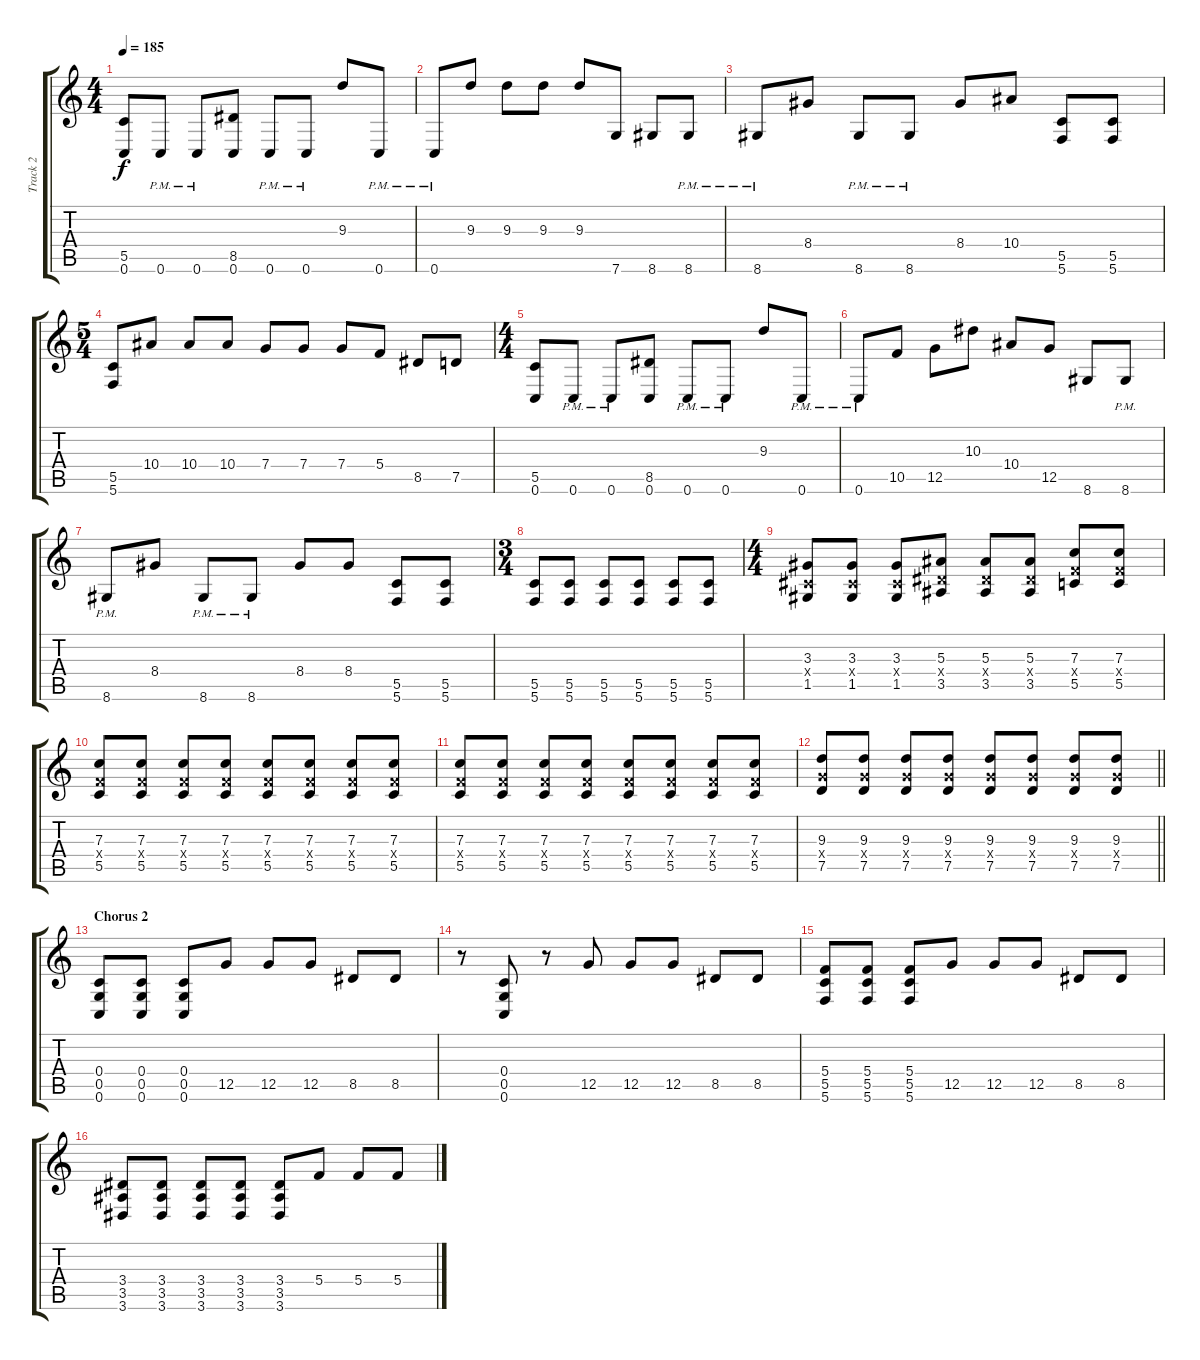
\track ("Track 2" "Track 2") {instrument distortionguitar}
\staff {score tabs}
\tuning (D4 A3 F3 C3 G2 C2) {hide}
\ts (4 4)
\tempo 185
\clef g2
\ks c
(5.5 0.6).8{dy f} 0.6{pm}.8 0.6{pm}.8 (8.5 0.6).8 0.6{pm}.8 0.6{pm}.8 9.3.8 0.6{pm}.8 |
0.6{pm}.8 9.3.8 9.3.8 9.3.8 9.3.8 7.6.8 8.6.8 8.6{pm}.8 |
8.6{pm}.8 8.4.8 8.6{pm}.8 8.6{pm}.8 8.4.8 10.4.8 (5.5 5.6).8 (5.5 5.6).8 |
\ts (5 4)
(5.5 5.6).8 10.4.8 10.4.8 10.4.8 7.4.8 7.4.8 7.4.8 5.4.8 8.5.8 7.5.8 |
\ts (4 4)
(5.5 0.6).8 0.6{pm}.8 0.6{pm}.8 (8.5 0.6).8 0.6{pm}.8 0.6{pm}.8 9.3.8 0.6{pm}.8 |
0.6{pm}.8 10.5.8 12.5.8 10.3.8 10.4.8 12.5.8 8.6.8 8.6{pm}.8 |
8.6{pm}.8 8.4.8 8.6{pm}.8 8.6{pm}.8 8.4.8 8.4.8 (5.5 5.6).8 (5.5 5.6).8 |
\ts (3 4)
(5.5 5.6).8 (5.5 5.6).8 (5.5 5.6).8 (5.5 5.6).8 (5.5 5.6).8 (5.5 5.6).8 |
\ts (4 4)
(3.3 1.4{x} 1.5).8 (3.3 1.4{x} 1.5).8 (3.3 1.4{x} 1.5).8 (5.3 3.4{x} 3.5).8 (5.3 3.4{x} 3.5).8 (5.3 3.4{x} 3.5).8 (7.3 5.4{x} 5.5).8 (7.3 5.4{x} 5.5).8 |
(7.3 5.4{x} 5.5).8 (7.3 5.4{x} 5.5).8 (7.3 5.4{x} 5.5).8 (7.3 5.4{x} 5.5).8 (7.3 5.4{x} 5.5).8 (7.3 5.4{x} 5.5).8 (7.3 5.4{x} 5.5).8 (7.3 5.4{x} 5.5).8 |
(7.3 5.4{x} 5.5).8 (7.3 5.4{x} 5.5).8 (7.3 5.4{x} 5.5).8 (7.3 5.4{x} 5.5).8 (7.3 5.4{x} 5.5).8 (7.3 5.4{x} 5.5).8 (7.3 5.4{x} 5.5).8 (7.3 5.4{x} 5.5).8 |
\barLineRight lightlight
(9.3 7.4{x} 7.5).8 (9.3 7.4{x} 7.5).8 (9.3 7.4{x} 7.5).8 (9.3 7.4{x} 7.5).8 (9.3 7.4{x} 7.5).8 (9.3 7.4{x} 7.5).8 (9.3 7.4{x} 7.5).8 (9.3 7.4{x} 7.5).8 |
\section ("" "Chorus 2")
(0.4 0.5 0.6).8 (0.4 0.5 0.6).8 (0.4 0.5 0.6).8 12.5.8 12.5.8 12.5.8 8.5.8 8.5.8 |
r.8 (0.4 0.5 0.6).8 r.8 12.5.8 12.5.8 12.5.8 8.5.8 8.5.8 |
(5.4 5.5 5.6).8 (5.4 5.5 5.6).8 (5.4 5.5 5.6).8 12.5.8 12.5.8 12.5.8 8.5.8 8.5.8 |
(3.4 3.5 3.6).8 (3.4 3.5 3.6).8 (3.4 3.5 3.6).8 (3.4 3.5 3.6).8 (3.4 3.5 3.6).8 5.4.8 5.4.8 5.4.8
